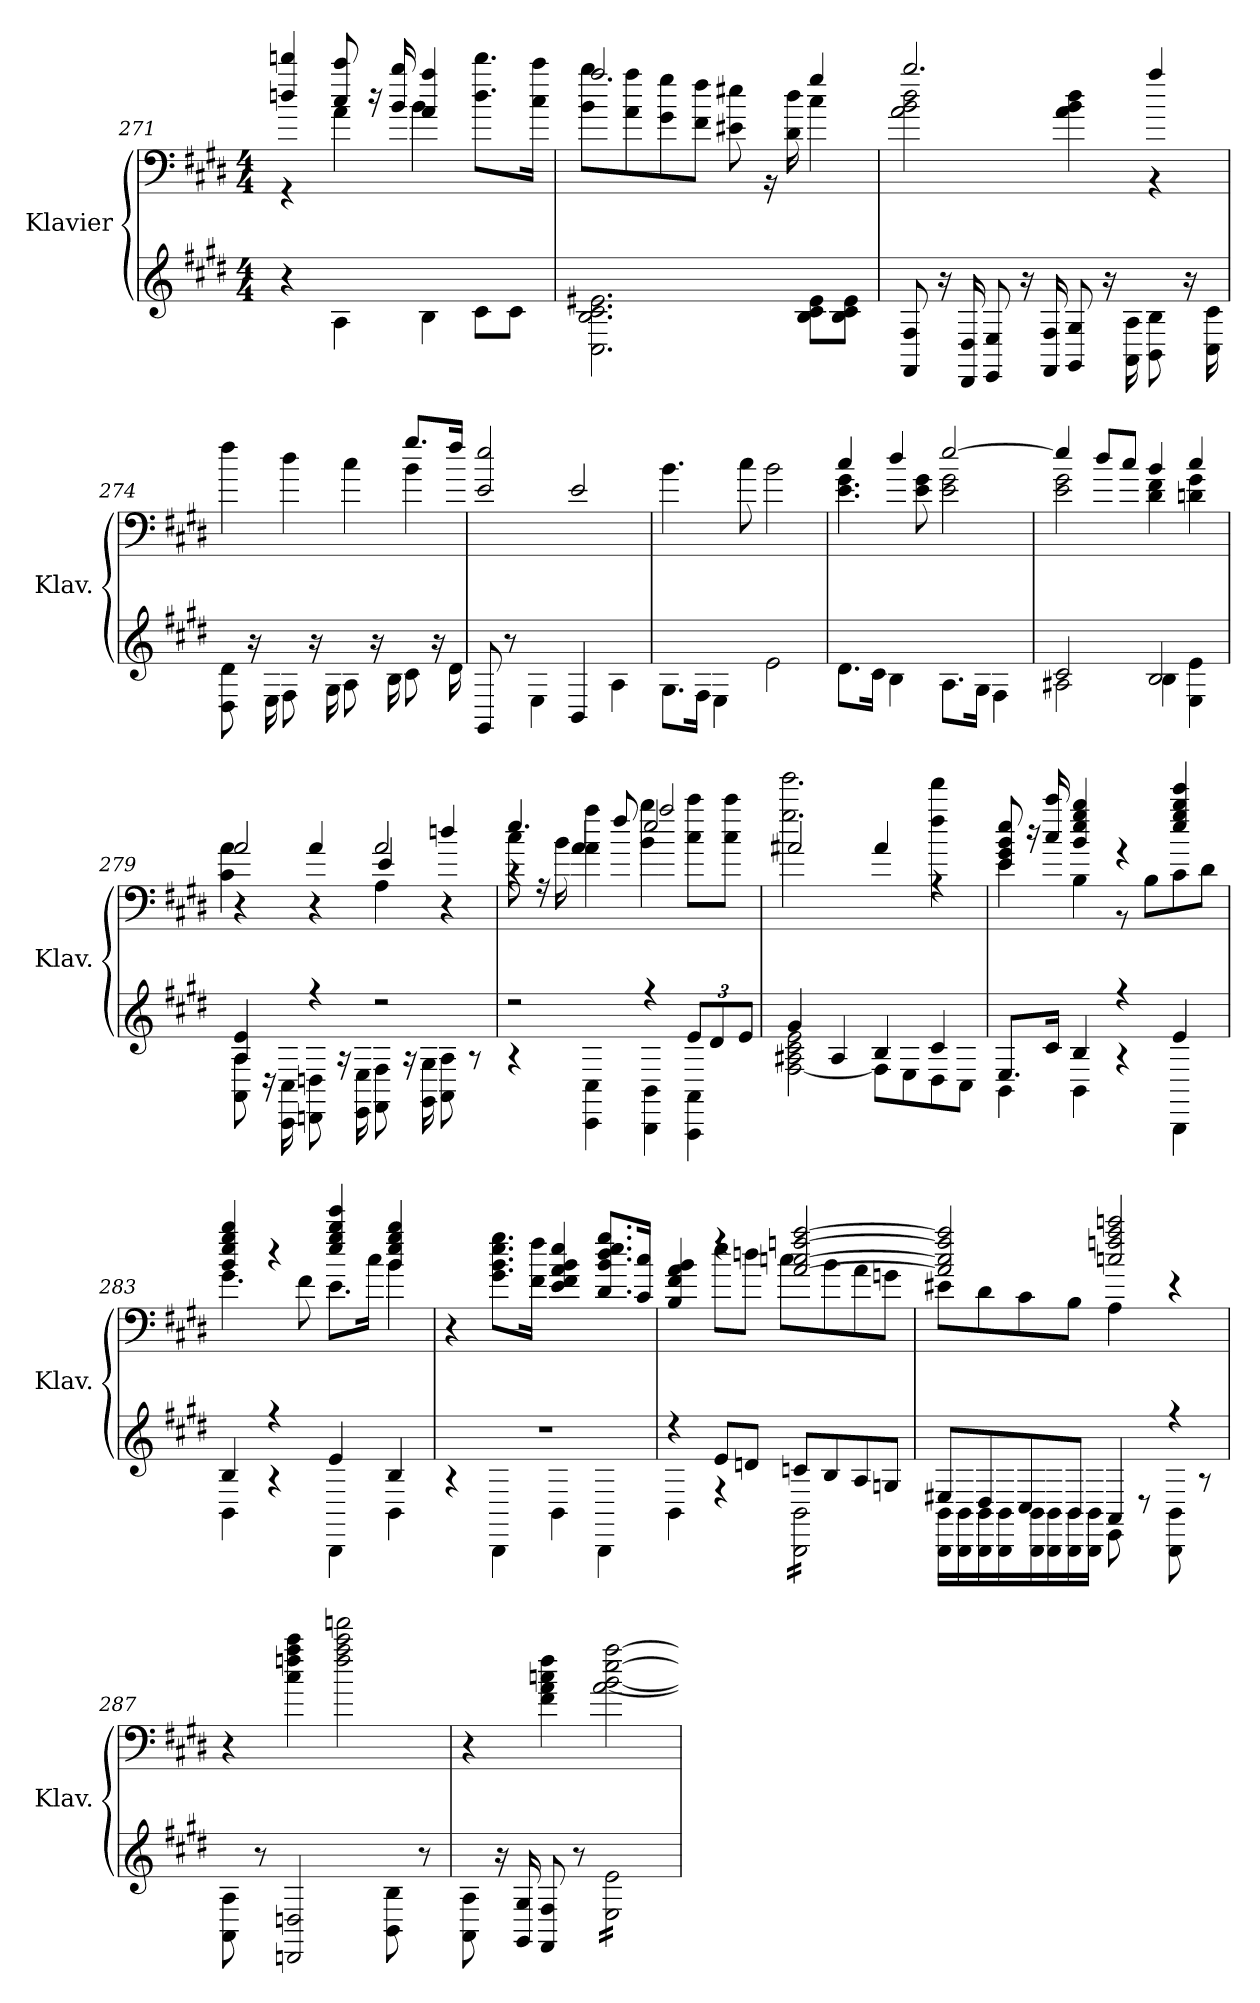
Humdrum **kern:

**kern	**kern
*part1	*part1
*staff2	*staff1
*I"Klavier	*
*I'Klav.	*
*clefG2	*clefF4
*k[f#c#g#d#]	*k[f#c#g#d#]
*M4/4	*M4/4
=271	=271
*	*^
4r	4ddn/ 4dddn/	4r
4A\	8cc#/ 8ccc#/	4a\
.	16r	.
.	16b/ 16bb/	.
4B\	4a/ 4aa/	4b\
8c#\L	8.dd\ 8.ddd\L	4ryy
8c#\J	.	.
.	16cc#\ 16ccc#\Jk	.
=272	=272	=272
2.C#\ 2.B\ 2.c#\ 2.e#X\	2.aa/	8b\ 8bb\L
.	.	8a\ 8aa\
.	.	8g#\ 8gg#\
.	.	8f#\ 8ff#\J
.	.	8e#X\ 8ee#X\
.	.	16r
.	.	16d#\ 16dd#\
8B\ 8c#\ 8e#\L	4gg#/	4cc#\
8B\ 8c#\ 8e#\J	.	.
=273	=273	=273
8FF#/ 8F#/	2.bb/	2a\ 2b\ 2dd#\
16r	.	.
16DD#/ 16D#/	.	.
8EE/ 8E/	.	.
16r	.	.
16FF#/ 16F#/	.	.
8GG#/ 8G#/	.	4a\ 4b\ 4dd#\
16r	.	.
16AA\ 16A\	.	.
8BB\ 8B\	4aa/	4r
16r	.	.
16C#\ 16c#\	.	.
=274	=274	=274
8D#\ 8d#\	4ff#\	2.ryy
16r	.	.
16E\	.	.
8F#\	4dd#\	.
16r	.	.
16G#\	.	.
8A\	4cc#\	.
16r	.	.
16B\	.	.
8c#\	4b\	8.gg#/L
16r	.	.
16d#\	.	16ff#/Jk
*	*v	*v
!!LO:LB:g=z
=275	=275
8GG#/	2e/ 2ee/
8r	.
4E\	.
4BB/	2e/
4A\	.
=276	=276
8.G#\L	4.b\
16F#\Jk	.
4E\	.
.	8cc#\
2e\	2b\
=277	=277
*	*^
8.d#\L	4cc#/	4.e\ 4.g#\
16c#\Jk	.	.
4B\	4dd#/	.
.	.	8e\ 8g#\
8.A\L	[2ee/	2e\ 2g#\
16G#\Jk	.	.
4F#\	.	.
=278	=278	=278
*^	*	*
2c#/	2A#X\	4ee/]	2e\ 2g#\
.	.	8dd#/L	.
.	.	8cc#/J	.
2B/	4B\	4b/	4d#\ 4f#\
.	4E\ 4e\	4cc#/	4dn\ 4g#\
=279	=279	=279	=279
*	*	*	*^
4A/ 4e/	8AA\ 8A\	2a/	4c#\ 4a\	4r
.	16r	.	.	.
.	16CC#\ 16C#\	.	.	.
4r	8DDn\ 8Dn\	.	4r	4a/
.	16r	.	.	.
.	16EE\ 16E\	.	.	.
2r	8FF#\ 8F#\	2a/	4A\	4e/
.	16r	.	.	.
.	16GG#\ 16G#\	.	.	.
.	8AA\ 8A\	.	4r	4ddn/
.	8r	.	.	.
=280	=280	=280	=280	=280
2r	4r	4.ee/	4rc	8cc#\
.	.	.	.	16rA
.	.	.	.	16b\
.	4CC#\ 4C#\	.	4a\ 4aa\	4a/
.	.	8ff#/	.	.
4r	4BBB\ 4BB\	2ee/	4b\ 4bb\	2aa/
*Xbrackettup	*	*	*	*
12e/L	4AAA\ 4AA\	.	8cc#\ 8ccc#\L	.
12d#/	.	.	.	.
.	.	.	8cc#\ 8ccc#\J	.
12e/J	.	.	.	.
*	*	*	*v	*v
=281	=281	=281	=281
4g#/	[2F#\ 2A#X\ 2c#\ 2e\	2a#X/	2.gg#\ 2.ggg#\
4A#/	.	.	.
4B/	8F#\L]	4a#/	.
.	8E\	.	.
4c#/	8D#\	4rA	4ff#\ 4fff#\
.	8C#\J	.	.
!!LO:LB:g=z	!!
=282	=282	=282	=282
8.E/L	4BB\	8e/ 8g#/ 8b/ 8ee/	4e\
.	.	16r	.
16c#/Jk	.	16cc#/ 16ccc#/	.
4B/	4BB\	4b/ 4ee/ 4gg#/ 4bb/	4B\
4r	4r	4r	8r
.	.	.	8B\L
4e/	4BBB\	4ee/ 4gg#/ 4bb/ 4eee/	8c#\
.	.	.	8d#\J
=283	=283	=283	=283
4B/	4BB\	4b/ 4ee/ 4gg#/ 4bb/	4.g#\
4r	4r	4r	.
.	.	.	8f#\
4e/	4BBB\	4ee/ 4gg#/ 4bb/ 4eee/	8.e\L
.	.	.	16cc#\Jk
4B/	4BB\	4b/ 4ee/ 4gg#/ 4bb/	4b\
*	*	*v	*v
=284	=284	=284
1r	4r	4r
.	4BBB\	8.g#\ 8.b\ 8.ee\ 8.gg#\L
.	.	16f#\ 16ff#\Jk
.	4BB\	4e/ 4f#/ 4a/ 4b/ 4ee/
.	4BBB\	8.d#/ 8.b/ 8.dd#/ 8.ee/ 8.gg#/L
.	.	16c#/ 16cc#/Jk
=285	=285	=285
*	*	*^
4r	4BB\	4B/ 4f#/ 4a/ 4b/	4ryy
8e/L	4r	4rff	8ee\L
8dn/J	.	.	8ddn\J
*tremolo	*	*	*
8cn/L	16BBB\ 16BB\LL	[2a/ [2ccn/ [2ffn/ [2aa/	8cc\L
.	16BBB\ 16BB\	.	.
8B/	16BBB\ 16BB\	.	8b\
.	16BBB\ 16BB\	.	.
8A/	16BBB\ 16BB\	.	8a\
.	16BBB\ 16BB\	.	.
8Gn/J	16BBB\ 16BB\	.	8gn\J
.	16BBB\ 16BB\JJ	.	.
=286	=286	=286	=286
8E#X/L	16BBB\ 16BB\LL	2a/] 2cc/] 2ff/] 2aa/]	8e#X\L
.	16BBB\ 16BB\	.	.
8D#/	16BBB\ 16BB\	.	8d#\
.	16BBB\ 16BB\	.	.
8C#/	16BBB\ 16BB\	.	8c#\
.	16BBB\ 16BB\	.	.
8BB/J	16BBB\ 16BB\	.	8B\J
.	16BBB\ 16BB\JJ	.	.
*Xtremolo	*	*	*
4AA/	8EE\	2ccn/ 2ffn/ 2aa/ 2cccn/	4A\
.	8r	.	.
4r	8BBB\ 8BB\	.	4re
.	8r	.	.
*v	*v	*	*
*	*v	*v
=287	=287
8AA\ 8A\	4r
8r	.
2DDn/ 2Dn/	4cc#\ 4ffn\ 4aa\ 4ccc#\
.	2ff\ 2aa\ 2ccc#\ 2fffn\
8BB\ 8B\	.
8r	.
!!LO:LB:g=z
=288	=288
8AA\ 8A\	4r
16r	.
16GG#/ 16G#/	.
8FF#/ 8F#/	4f#\ 4a\ 4ccn\ 4ff#\
8r	.
*tremolo	*
16E\ 16e\LL	[2a\ [2b\ [2ee\ [2aa\
16E\ 16e\	.
16E\ 16e\	.
16E\ 16e\	.
16E\ 16e\	.
16E\ 16e\	.
16E\ 16e\	.
16E\ 16e\JJ	.
*Xtremolo	*
=	=
*-	*-
